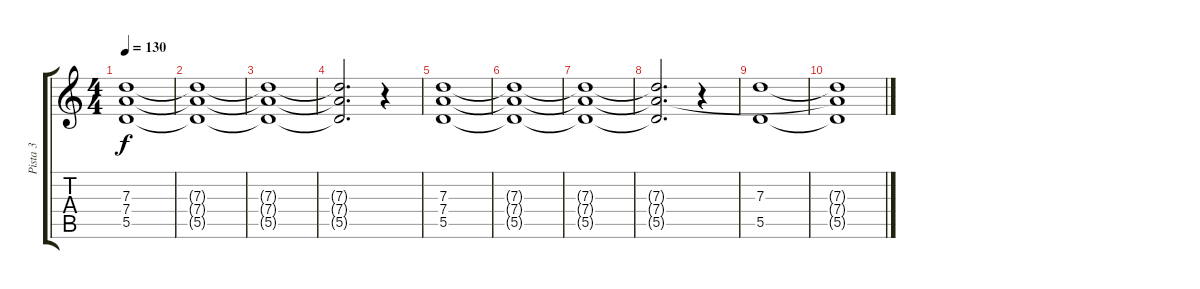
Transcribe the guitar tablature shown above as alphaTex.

\track ("Pista 3" "Pista 3") {instrument overdrivenguitar}
\staff {score tabs}
\tuning (E4 B3 G3 D3 A2 E2) {hide}
\ts (4 4)
\tempo 130
\clef g2
\ks c
(7.3 7.4 5.5).1{dy f volume 0} |
(7.3{t} 7.4{t} 5.5{t}).1 |
(7.3{t} 7.4{t} 5.5{t}).1 |
(7.3{t} 7.4{t} 5.5{t}).2{d} r.4{volume 8} |
(7.3 7.4 5.5).1{volume 0} |
(7.3{t} 7.4{t} 5.5{t}).1 |
(7.3{t} 7.4{t} 5.5{t}).1 |
(7.3{t} 7.4{t} 5.5{t}).2{d} r.4{volume 8} |
(7.3 5.5).1{volume 0} |
(7.3{t} 7.4{t} 5.5{t}).1
